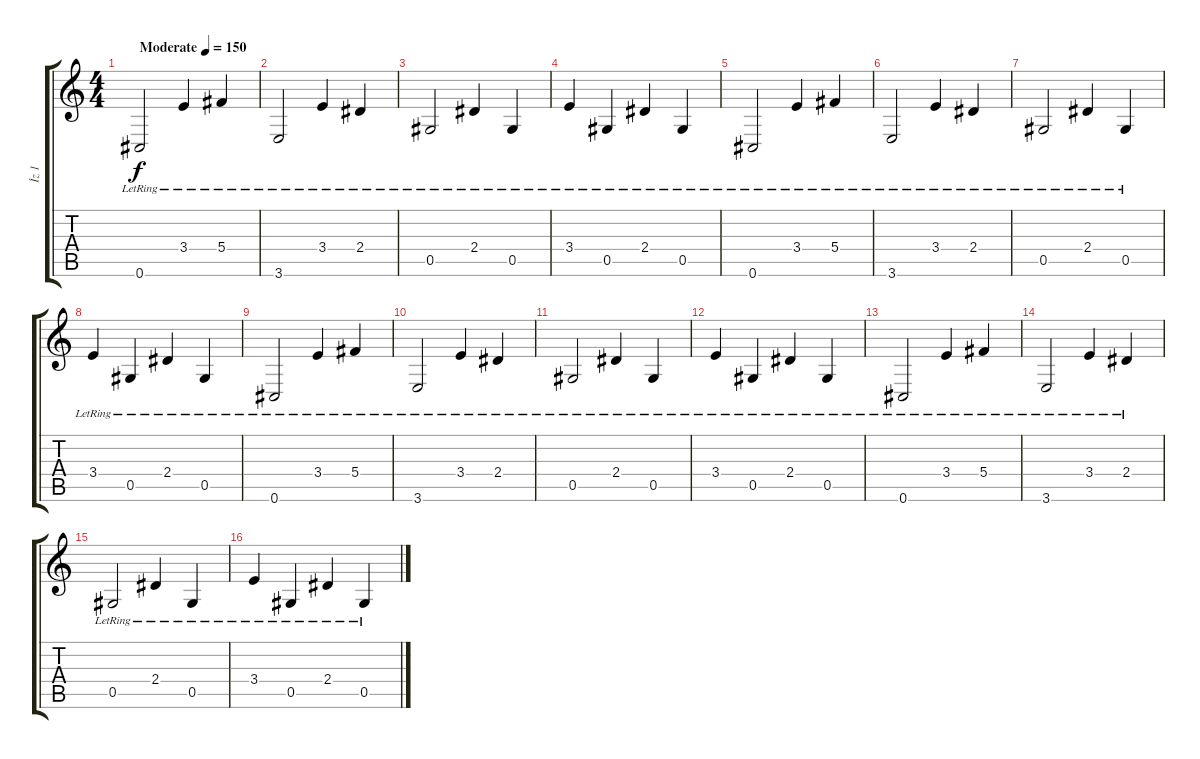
\track ("İz 1" "İz 1") {instrument electricguitarclean}
\staff {score tabs}
\tuning (Eb4 Bb3 Gb3 Db3 Ab2 Db2) {hide}
\ts (4 4)
\tempo (150 "Moderate")
\clef g2
\ks c
0.6{lr}.2{dy f instrument electricguitarclean} 3.4{lr}.4 5.4{lr}.4 |
3.6{lr}.2 3.4{lr}.4 2.4{lr}.4 |
0.5{lr}.2 2.4{lr}.4 0.5{lr}.4 |
3.4{lr}.4 0.5{lr}.4 2.4{lr}.4 0.5{lr}.4 |
0.6{lr}.2 3.4{lr}.4 5.4{lr}.4 |
3.6{lr}.2 3.4{lr}.4 2.4{lr}.4 |
0.5{lr}.2 2.4{lr}.4 0.5{lr}.4 |
3.4{lr}.4 0.5{lr}.4 2.4{lr}.4 0.5{lr}.4 |
0.6{lr}.2 3.4{lr}.4 5.4{lr}.4 |
3.6{lr}.2 3.4{lr}.4 2.4{lr}.4 |
0.5{lr}.2 2.4{lr}.4 0.5{lr}.4 |
3.4{lr}.4 0.5{lr}.4 2.4{lr}.4 0.5{lr}.4 |
0.6{lr}.2 3.4{lr}.4 5.4{lr}.4 |
3.6{lr}.2 3.4{lr}.4 2.4{lr}.4 |
0.5{lr}.2 2.4{lr}.4 0.5{lr}.4 |
3.4{lr}.4 0.5{lr}.4 2.4{lr}.4 0.5{lr}.4
